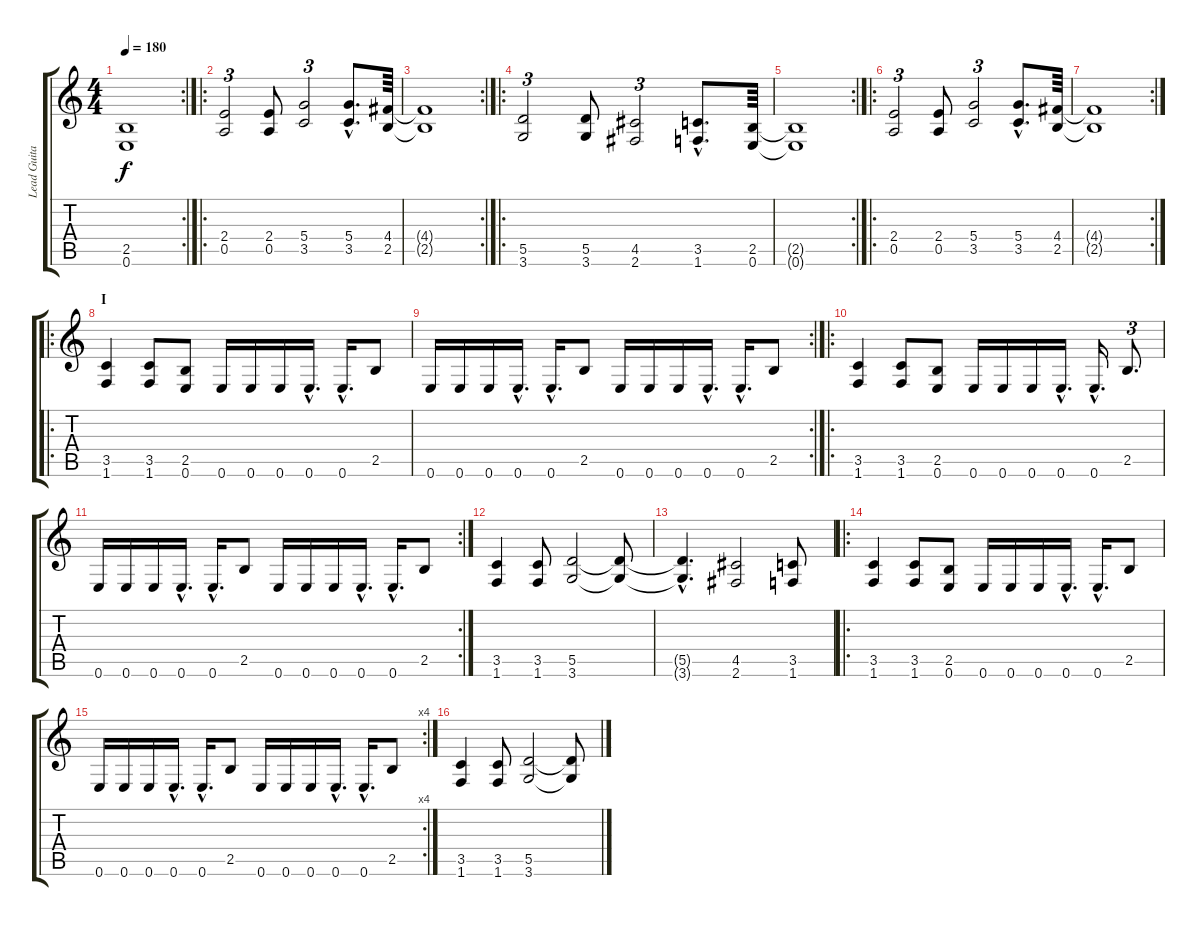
\track ("Lead Guitar" "Lead Guita") {instrument distortionguitar}
\staff {score tabs}
\tuning (E4 B3 G3 D3 A2 E2) {hide}
\rc 2
\ts (4 4)
\tempo 180
\clef g2
\ks c
(2.5{t} 0.6{t}).1{dy f} |
\ro
(2.4 0.5).2{tu (3 2)} (2.4 0.5).8 (5.4 3.5).2{tu (3 2)} (5.4{hac} 3.5{hac}).8{d} (4.4 2.5).64 |
\rc 2
(4.4{t} 2.5{t}).1 |
\ro
(5.5 3.6).2{tu (3 2)} (5.5 3.6).8 (4.5 2.6).2{tu (3 2)} (3.5{hac} 1.6).8{d} (2.5 0.6).64 |
\rc 2
(2.5{t} 0.6{t}).1 |
\ro
(2.4 0.5).2{tu (3 2)} (2.4 0.5).8 (5.4 3.5).2{tu (3 2)} (5.4{hac} 3.5{hac}).8{d} (4.4 2.5).64 |
\rc 2
(4.4{t} 2.5{t}).1 |
\ro
\section ("" "I")
(3.5 1.6).4 (3.5 1.6).8 (2.5 0.6).8 0.6.16 0.6.16 0.6.16 0.6{hac}.16{d} 0.6{hac}.16{d} 2.5.8 |
\rc 2
0.6.16 0.6.16 0.6.16 0.6{hac}.16{d} 0.6{hac}.16{d} 2.5.8 0.6.16 0.6.16 0.6.16 0.6{hac}.16{d} 0.6{hac}.16{d} 2.5.8 |
\ro
(3.5 1.6).4 (3.5 1.6).8 (2.5 0.6).8 0.6.16 0.6.16 0.6.16 0.6{hac}.16{d} 0.6{hac}.16{d} 2.5.8{d tu (3 2)} |
\rc 2
0.6.16 0.6.16 0.6.16 0.6{hac}.16{d} 0.6{hac}.16{d} 2.5.8 0.6.16 0.6.16 0.6.16 0.6{hac}.16{d} 0.6{hac}.16{d} 2.5.8 |
(3.5 1.6).4 (3.5 1.6).8 (5.5 3.6).2 (5.5{t} 3.6{t}).8 |
(5.5{hac t} 3.6{hac t}).4{d} (4.5 2.6).2 (3.5 1.6).8 |
\ro
(3.5 1.6).4 (3.5 1.6).8 (2.5 0.6).8 0.6.16 0.6.16 0.6.16 0.6{hac}.16{d} 0.6{hac}.16{d} 2.5.8 |
\rc 4
0.6.16 0.6.16 0.6.16 0.6{hac}.16{d} 0.6{hac}.16{d} 2.5.8 0.6.16 0.6.16 0.6.16 0.6{hac}.16{d} 0.6{hac}.16{d} 2.5.8 |
(3.5 1.6).4 (3.5 1.6).8 (5.5 3.6).2 (5.5{t} 3.6{t}).8
